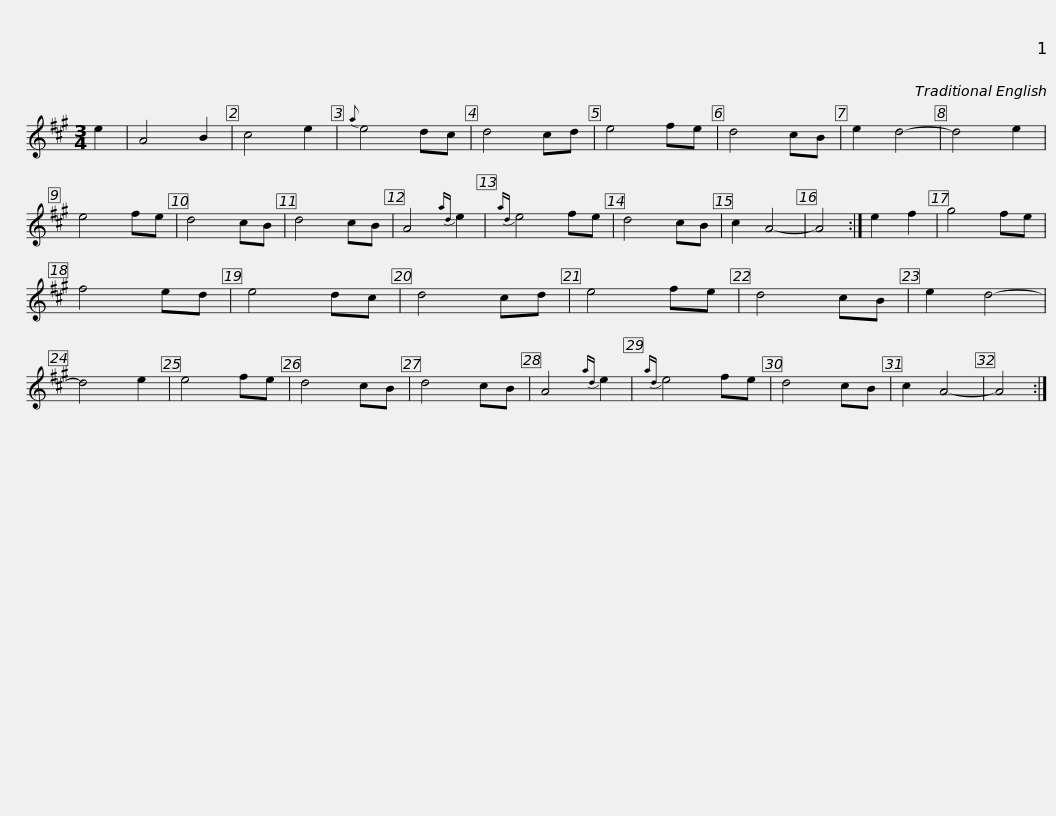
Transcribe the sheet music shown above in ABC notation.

X:1
L:1/8
M:3/4
I:linebreak $
K:A
V:1 treble
V:1
 e2 | A4 B2 | c4 e2 |{a} e4 dc | d4 cd | %5
 e4 fe | d4 cB | e2 d4- | d4 e2 | e4 fe | %10
 d4 cB | d4 cB | A4{ad} e2 |${ad} e4 fe | d4 cB | %15
 c2 A4- | A4 :| e2 f2 | g4 fe | f4 ed | %20
 e4 dc | d4 cd | e4 fe | d4 cB | e2 d4- | %25
 d4 e2 | e4 fe |$ d4 cB | d4 cB | A4{ad} e2 | %30
{ad} e4 fe | d4 cB | c2 A4- | A4 :| %34
